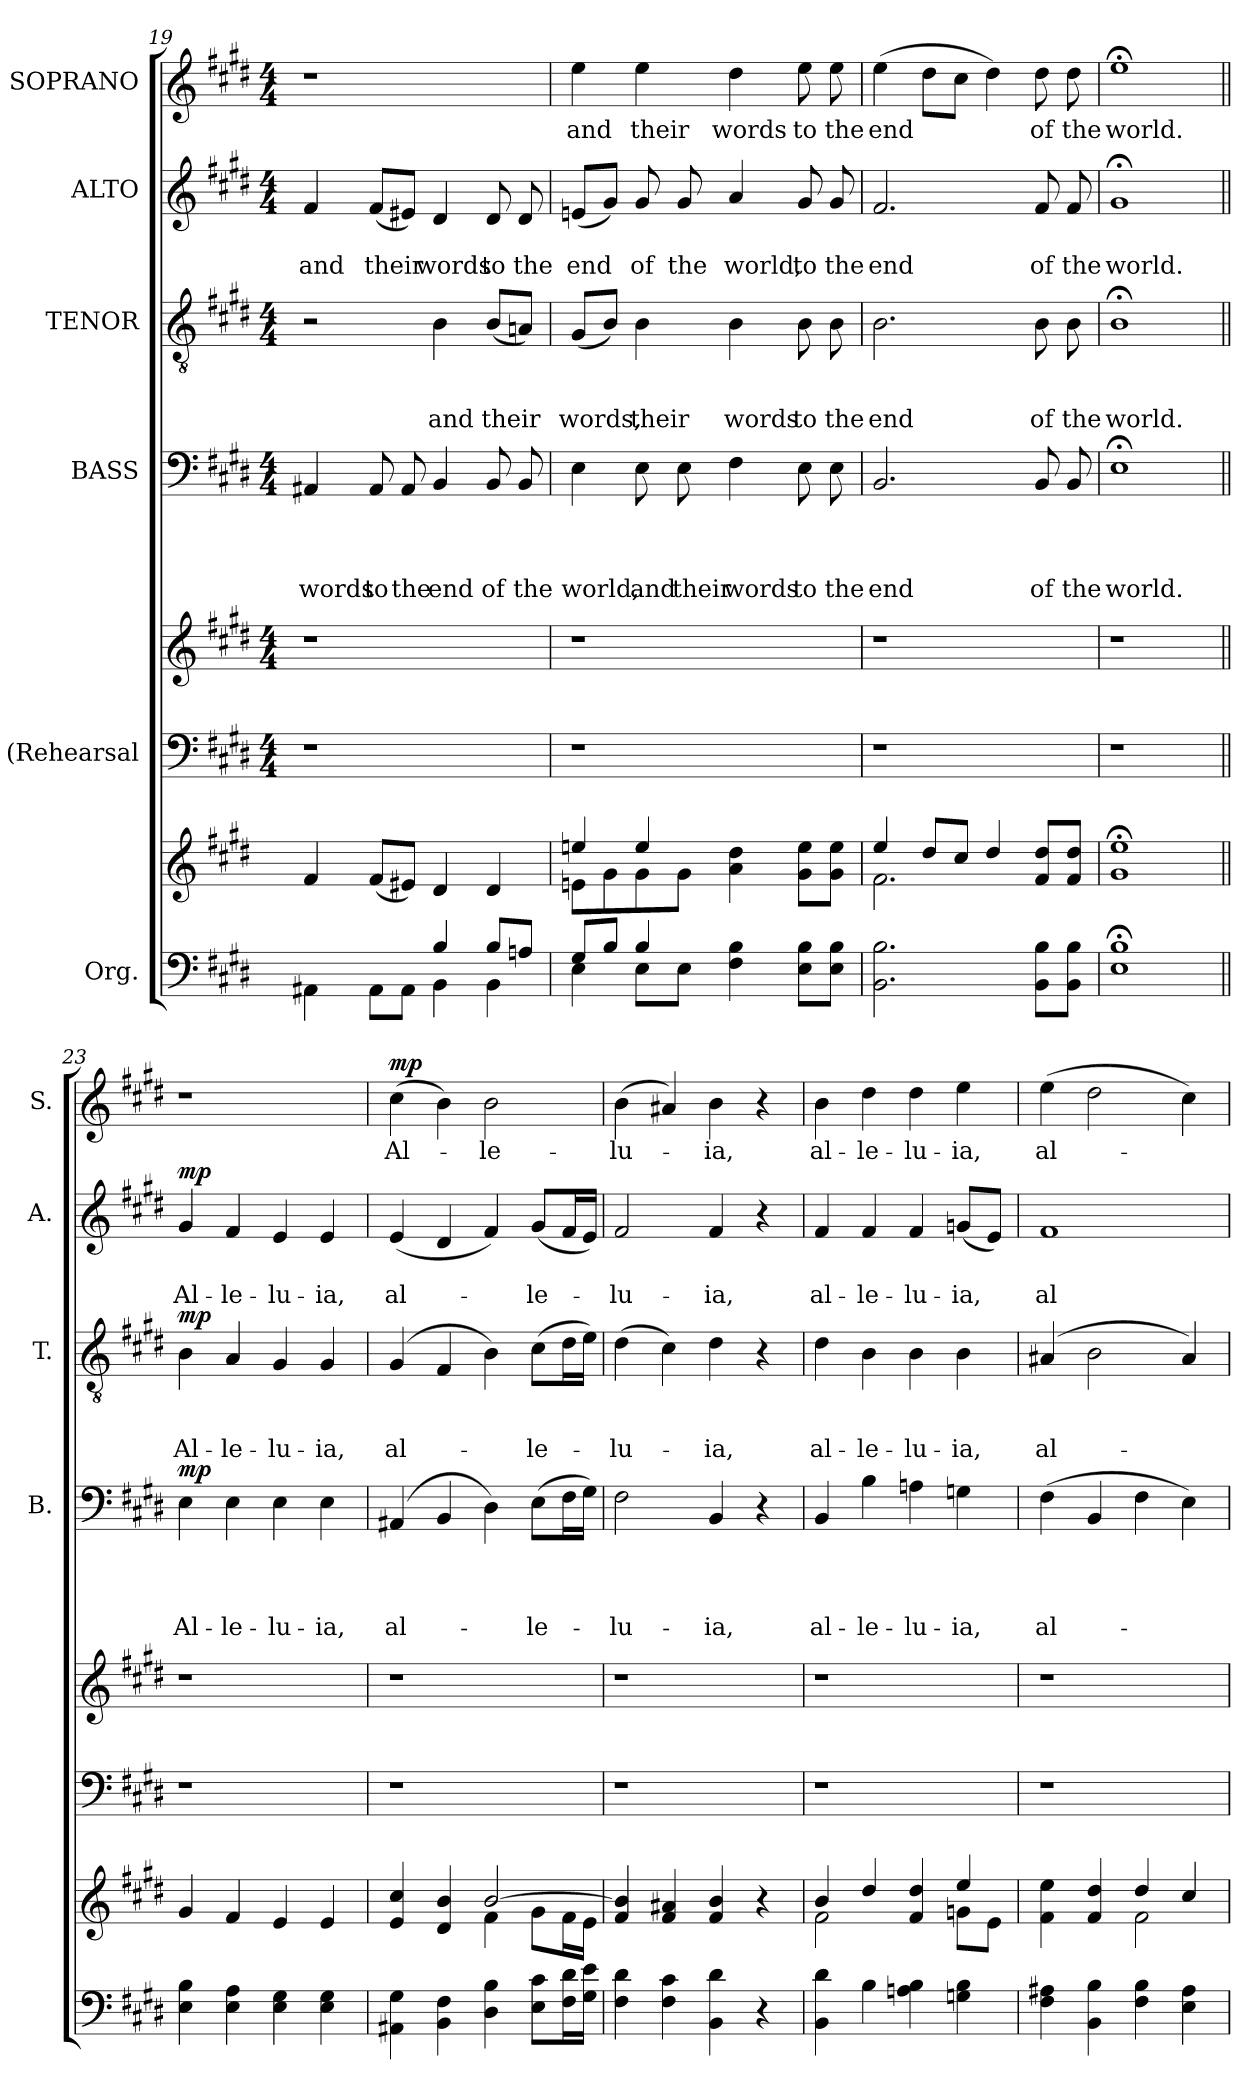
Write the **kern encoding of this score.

**kern	**kern	**kern	**kern	**kern	**text	**text	**text	**text	**dynam	**kern	**text	**text	**text	**dynam	**kern	**text	**text	**dynam	**kern	**text	**dynam
*part6	*part6	*part5	*part5	*part4	*part4	*part4	*part4	*part4	*part4	*part3	*part3	*part3	*part3	*part3	*part2	*part2	*part2	*part2	*part1	*part1	*part1
*staff8	*staff7	*staff6	*staff5	*staff4	*staff4	*staff4	*staff4	*staff4	*staff4	*staff3	*staff3	*staff3	*staff3	*staff3	*staff2	*staff2	*staff2	*staff2	*staff1	*staff1	*staff1
*I"Org.	*	*I"(Rehearsal	*	*I"BASS	*	*	*	*	*	*I"TENOR	*	*	*	*	*I"ALTO	*	*	*	*I"SOPRANO	*	*
*	*	*	*	*I'B.	*	*	*	*	*	*I'T.	*	*	*	*	*I'A.	*	*	*	*I'S.	*	*
*clefF4	*clefG2	*clefF4	*clefG2	*clefF4	*	*	*	*	*	*clefGv2	*	*	*	*	*clefG2	*	*	*	*clefG2	*	*
*k[f#c#g#d#]	*k[f#c#g#d#]	*k[f#c#g#d#]	*k[f#c#g#d#]	*k[f#c#g#d#]	*	*	*	*	*	*k[f#c#g#d#]	*	*	*	*	*k[f#c#g#d#]	*	*	*	*k[f#c#g#d#]	*	*
*E:	*E:	*E:	*E:	*E:	*	*	*	*	*	*E:	*	*	*	*	*E:	*	*	*	*E:	*	*
*	*	*M4/4	*M4/4	*M4/4	*	*	*	*	*	*M4/4	*	*	*	*	*M4/4	*	*	*	*M4/4	*	*
=19	=19	=19	=19	=19	=19	=19	=19	=19	=19	=19	=19	=19	=19	=19	=19	=19	=19	=19	=19	=19	=19
*^	*	*	*	*	*	*	*	*	*	*	*	*	*	*	*	*	*	*	*	*	*
!	!	!	!	!	!	!	!	!	!LO:LY:b	!	!	!	!	!	!	!	!	!LO:LY:b	!	!	!	!
2ryy	4AA#X\	4f#/	1r	1r	4AA#X/	.	.	.	words	.	2r	.	.	.	.	4f#/	.	and	.	1r	.	.
!	!	!	!	!	!	!	!	!	!LO:LY:b	!	!	!	!	!	!	!	!	!LO:LY:b	!	!	!	!
.	8AA#\L	(<8f#/L	.	.	8AA#/	.	.	.	to	.	.	.	.	.	.	(<8f#/L	.	their	.	.	.	.
!	!	!	!	!	!	!	!	!	!LO:LY:b	!	!	!	!	!	!	!	!	!	!	!	!	!
.	8AA#\J	8e#X/J)	.	.	8AA#/	.	.	.	the	.	.	.	.	.	.	8e#X/J)	.	.	.	.	.	.
!	!	!	!	!	!	!	!	!	!LO:LY:b	!	!	!	!	!LO:LY:b	!	!	!	!LO:LY:b	!	!	!	!
4B/	4BB\	4d#/	.	.	4BB/	.	.	.	end	.	4B\	.	.	and	.	4d#/	.	words	.	.	.	.
!	!	!	!	!	!	!	!	!	!LO:LY:b	!	!	!	!	!LO:LY:b	!	!	!	!LO:LY:b	!	!	!	!
8B/L	4BB\	4d#/	.	.	8BB/	.	.	.	of	.	(<8B/L	.	.	their	.	8d#/	.	to	.	.	.	.
!	!	!	!	!	!	!	!	!	!LO:LY:b	!	!	!	!	!	!	!	!	!LO:LY:b	!	!	!	!
8An/J	.	.	.	.	8BB/	.	.	.	the	.	8An/J)	.	.	.	.	8d#/	.	the	.	.	.	.
=20	=20	=20	=20	=20	=20	=20	=20	=20	=20	=20	=20	=20	=20	=20	=20	=20	=20	=20	=20	=20	=20	=20
*	*	*^	*	*	*	*	*	*	*	*	*	*	*	*	*	*	*	*	*	*	*	*
!	!	!	!	!	!	!	!	!	!	!LO:LY:b	!	!	!	!	!LO:LY:b	!	!	!	!LO:LY:b	!	!	!LO:LY:b	!
8G#/L	4E\	4een/	8en\L	1r	1r	4E\	.	.	.	world,	.	(<8G#/L	.	.	words,	.	(<8en/L	.	end	.	4ee\	and	.
8B/J	.	.	8g#\	.	.	.	.	.	.	.	.	8B/J)	.	.	.	.	8g#/J)	.	.	.	.	.	.
!	!	!	!	!	!	!	!	!	!	!LO:LY:b	!	!	!	!	!LO:LY:b	!	!	!	!LO:LY:b	!	!	!LO:LY:b	!
4B/	8E\L	4ee/	8g#\	.	.	8E\	.	.	.	and	.	4B\	.	.	their	.	8g#/	.	of	.	4ee\	their	.
!	!	!	!	!	!	!	!	!	!	!LO:LY:b	!	!	!	!	!	!	!	!	!LO:LY:b	!	!	!	!
.	8E\J	.	8g#\J	.	.	8E\	.	.	.	their	.	.	.	.	.	.	8g#/	.	the	.	.	.	.
!	!	!	!	!	!	!	!	!	!	!LO:LY:b	!	!	!	!	!LO:LY:b	!	!	!	!LO:LY:b	!	!	!LO:LY:b	!
2ryy	4F#\ 4B\	2ryy	4a\ 4dd#\	.	.	4F#\	.	.	.	words	.	4B\	.	.	words	.	4a/	.	world,	.	4dd#\	words	.
!	!	!	!	!	!	!	!	!	!	!LO:LY:b	!	!	!	!	!LO:LY:b	!	!	!	!LO:LY:b	!	!	!LO:LY:b	!
.	8E\ 8B\L	.	8g#\ 8ee\L	.	.	8E\	.	.	.	to	.	8B\	.	.	to	.	8g#/	.	to	.	8ee\	to	.
!	!	!	!	!	!	!	!	!	!	!LO:LY:b	!	!	!	!	!LO:LY:b	!	!	!	!LO:LY:b	!	!	!LO:LY:b	!
.	8E\ 8B\J	.	8g#\ 8ee\J	.	.	8E\	.	.	.	the	.	8B\	.	.	the	.	8g#/	.	the	.	8ee\	the	.
!!LO:PB:g=z
=21	=21	=21	=21	=21	=21	=21	=21	=21	=21	=21	=21	=21	=21	=21	=21	=21	=21	=21	=21	=21	=21	=21	=21
!	!	!	!	!	!	!	!	!	!	!LO:LY:b	!	!	!	!	!LO:LY:b	!	!	!	!LO:LY:b	!	!	!LO:LY:b	!
*v	*v	*	*	*	*	*	*	*	*	*	*	*	*	*	*	*	*	*	*	*	*	*	*
2.BB\ 2.B\	4ee/	2.f#\	1r	1r	2.BB/	.	.	.	end	.	2.B\	.	.	end	.	2.f#/	.	end	.	(>4ee\	end	.
.	8dd#/L	.	.	.	.	.	.	.	.	.	.	.	.	.	.	.	.	.	.	8dd#\L	.	.
.	8cc#/J	.	.	.	.	.	.	.	.	.	.	.	.	.	.	.	.	.	.	8cc#\J	.	.
.	4dd#/	.	.	.	.	.	.	.	.	.	.	.	.	.	.	.	.	.	.	4dd#\)	.	.
!	!	!	!	!	!	!	!	!	!LO:LY:b	!	!	!	!	!LO:LY:b	!	!	!	!LO:LY:b	!	!	!LO:LY:b	!
8BB\ 8B\L	8f#/ 8dd#/L	4ryy	.	.	8BB/	.	.	.	of	.	8B\	.	.	of	.	8f#/	.	of	.	8dd#\	of	.
!	!	!	!	!	!	!	!	!	!LO:LY:b	!	!	!	!	!LO:LY:b	!	!	!	!LO:LY:b	!	!	!LO:LY:b	!
8BB\ 8B\J	8f#/ 8dd#/J	.	.	.	8BB/	.	.	.	the	.	8B\	.	.	the	.	8f#/	.	the	.	8dd#\	the	.
*	*v	*v	*	*	*	*	*	*	*	*	*	*	*	*	*	*	*	*	*	*	*	*
=22	=22	=22	=22	=22	=22	=22	=22	=22	=22	=22	=22	=22	=22	=22	=22	=22	=22	=22	=22	=22	=22
!	!	!	!	!	!	!	!	!LO:LY:b	!	!	!	!	!LO:LY:b	!	!	!	!LO:LY:b	!	!	!LO:LY:b	!
1E;< 1B;<	1g#;< 1ee;<	1r	1r	1E;<	.	.	.	world.	.	1B;<	.	.	world.	.	1g#;	.	world.	.	1ee;<	world.	.
=23||	=23||	=23||	=23||	=23||	=23||	=23||	=23||	=23||	=23||	=23||	=23||	=23||	=23||	=23||	=23||	=23||	=23||	=23||	=23||	=23||	=23||
!	!	!	!	!	!	!	!	!LO:LY:b	!LO:DY:a	!	!	!	!LO:LY:b	!LO:DY:a	!	!	!LO:LY:b	!LO:DY:a	!	!	!
4E\ 4B\	4g#/	1r	1r	4E\	.	.	.	Al-	mp	4B\	.	.	Al-	mp	4g#/	.	Al-	mp	1r	.	.
!	!	!	!	!	!	!	!	!LO:LY:b	!	!	!	!	!LO:LY:b	!	!	!	!LO:LY:b	!	!	!	!
4E\ 4A\	4f#/	.	.	4E\	.	.	.	-le-	.	4A/	.	.	-le-	.	4f#/	.	-le-	.	.	.	.
!	!	!	!	!	!	!	!	!LO:LY:b	!	!	!	!	!LO:LY:b	!	!	!	!LO:LY:b	!	!	!	!
4E\ 4G#\	4e/	.	.	4E\	.	.	.	-lu-	.	4G#/	.	.	-lu-	.	4e/	.	-lu-	.	.	.	.
!	!	!	!	!	!	!	!	!LO:LY:b	!	!	!	!	!LO:LY:b	!	!	!	!LO:LY:b	!	!	!	!
4E\ 4G#\	4e/	.	.	4E\	.	.	.	-ia,	.	4G#/	.	.	-ia,	.	4e/	.	-ia,	.	.	.	.
=24	=24	=24	=24	=24	=24	=24	=24	=24	=24	=24	=24	=24	=24	=24	=24	=24	=24	=24	=24	=24	=24
*	*^	*	*	*	*	*	*	*	*	*	*	*	*	*	*	*	*	*	*	*	*
!	!	!	!	!	!	!	!	!	!LO:LY:b	!	!	!	!	!LO:LY:b	!	!	!	!LO:LY:b	!	!	!LO:LY:b	!LO:DY:a
4AA#X\ 4G#\	4e/ 4cc#/	2ryy	1r	1r	(4AA#X/	.	.	.	al-	.	(4G#/	.	.	al-	.	(<4e/	.	al-	.	(>4cc#\	Al-	mp
4BB\ 4F#\	4d#/ 4b/	.	.	.	4BB/	.	.	.	.	.	4F#/	.	.	.	.	4d#/	.	.	.	4b\)	.	.
!	!	!	!	!	!	!	!	!	!	!	!	!	!	!	!	!	!	!	!	!	!LO:LY:b	!
4D#\ 4B\	[<2b/	4f#\	.	.	4D#\)	.	.	.	.	.	4B\)	.	.	.	.	4f#/)	.	.	.	2b\	-le-	.
!	!	!	!	!	!	!	!	!	!LO:LY:b	!	!	!	!	!LO:LY:b	!	!	!	!LO:LY:b	!	!	!	!
8E\ 8c#\L	.	8g#\L	.	.	(>8E\L	.	.	.	-le-	.	(>8c#\L	.	.	-le-	.	(<8g#/L	.	-le-	.	.	.	.
16F#\ 16d#\L	.	16f#\L	.	.	16F#\L	.	.	.	.	.	16d#\L	.	.	.	.	16f#/L	.	.	.	.	.	.
16G#\ 16e\JJ	.	16e\JJ	.	.	16G#\JJ)	.	.	.	.	.	16e\JJ)	.	.	.	.	16e/JJ)	.	.	.	.	.	.
!!LO:LB:g=z
=25	=25	=25	=25	=25	=25	=25	=25	=25	=25	=25	=25	=25	=25	=25	=25	=25	=25	=25	=25	=25	=25	=25
!	!	!	!	!	!	!	!	!	!LO:LY:b	!	!	!	!	!LO:LY:b	!	!	!	!LO:LY:b	!	!	!LO:LY:b	!
*	*v	*v	*	*	*	*	*	*	*	*	*	*	*	*	*	*	*	*	*	*	*	*
4F#\ 4d#\	4f#/ 4b/]	1r	1r	2F#\	.	.	.	-lu-	.	(>4d#\	.	.	-lu-	.	2f#/	.	-lu-	.	(>4b\	-lu-	.
4F#\ 4c#\	4f#/ 4a#X/	.	.	.	.	.	.	.	.	4c#\)	.	.	.	.	.	.	.	.	4a#X/)	.	.
!	!	!	!	!	!	!	!	!LO:LY:b	!	!	!	!	!LO:LY:b	!	!	!	!LO:LY:b	!	!	!LO:LY:b	!
4BB\ 4d#\	4f#/ 4b/	.	.	4BB/	.	.	.	-ia,	.	4d#\	.	.	-ia,	.	4f#/	.	-ia,	.	4b\	-ia,	.
4r	4r	.	.	4r	.	.	.	.	.	4r	.	.	.	.	4r	.	.	.	4r	.	.
=26	=26	=26	=26	=26	=26	=26	=26	=26	=26	=26	=26	=26	=26	=26	=26	=26	=26	=26	=26	=26	=26
*	*^	*	*	*	*	*	*	*	*	*	*	*	*	*	*	*	*	*	*	*	*
*	*	*^	*	*	*	*	*	*	*	*	*	*	*	*	*	*	*	*	*	*	*	*
!	!	!	!	!	!	!	!	!	!	!LO:LY:b	!	!	!	!	!LO:LY:b	!	!	!	!LO:LY:b	!	!	!LO:LY:b	!
4BB\ 4d#\	2f#\	4b/	2.ryy	1r	1r	4BB/	.	.	.	al-	.	4d#\	.	.	al-	.	4f#/	.	al-	.	4b\	al-	.
!	!	!	!	!	!	!	!	!	!	!LO:LY:b	!	!	!	!	!LO:LY:b	!	!	!	!LO:LY:b	!	!	!LO:LY:b	!
4B\	.	4dd#/	.	.	.	4B\	.	.	.	-le-	.	4B\	.	.	-le-	.	4f#/	.	-le-	.	4dd#\	-le-	.
!	!	!	!	!	!	!	!	!	!	!LO:LY:b	!	!	!	!	!LO:LY:b	!	!	!	!LO:LY:b	!	!	!LO:LY:b	!
4An\ 4B\	2ryy	4f#/ 4dd#/	.	.	.	4An\	.	.	.	-lu-	.	4B\	.	.	-lu-	.	4f#/	.	-lu-	.	4dd#\	-lu-	.
!	!	!	!	!	!	!	!	!	!	!LO:LY:b	!	!	!	!	!LO:LY:b	!	!	!	!LO:LY:b	!	!	!LO:LY:b	!
4Gn\ 4B\	.	4ee/	8gn\L	.	.	4Gn\	.	.	.	-ia,	.	4B\	.	.	-ia,	.	(<8gn/L	.	-ia,	.	4ee\	-ia,	.
.	.	.	8e\J	.	.	.	.	.	.	.	.	.	.	.	.	.	8e/J)	.	.	.	.	.	.
=27	=27	=27	=27	=27	=27	=27	=27	=27	=27	=27	=27	=27	=27	=27	=27	=27	=27	=27	=27	=27	=27	=27	=27
!	!	!	!	!	!	!	!	!	!	!LO:LY:b	!	!	!	!	!LO:LY:b	!	!	!	!LO:LY:b	!	!	!LO:LY:b	!
*	*	*v	*v	*	*	*	*	*	*	*	*	*	*	*	*	*	*	*	*	*	*	*	*
4F#\ 4A#X\	4ryy	4f#\ 4ee\	1r	1r	(>4F#\	.	.	.	al-	.	(4A#X/	.	.	al-	.	1f#	.	al-	.	(>4ee\	al-	.
4BB\ 4B\	4f#/ 4dd#/	4ryy	.	.	4BB/	.	.	.	.	.	2B\	.	.	.	.	.	.	.	.	2dd#\	.	.
4F#\ 4B\	4dd#/	2f#\	.	.	4F#\	.	.	.	.	.	.	.	.	.	.	.	.	.	.	.	.	.
4E\ 4A#\	4cc#/	.	.	.	4E\)	.	.	.	.	.	4A#/)	.	.	.	.	.	.	.	.	4cc#\)	.	.
*	*v	*v	*	*	*	*	*	*	*	*	*	*	*	*	*	*	*	*	*	*	*	*
=	=	=	=	=	=	=	=	=	=	=	=	=	=	=	=	=	=	=	=	=	=
*-	*-	*-	*-	*-	*-	*-	*-	*-	*-	*-	*-	*-	*-	*-	*-	*-	*-	*-	*-	*-	*-
